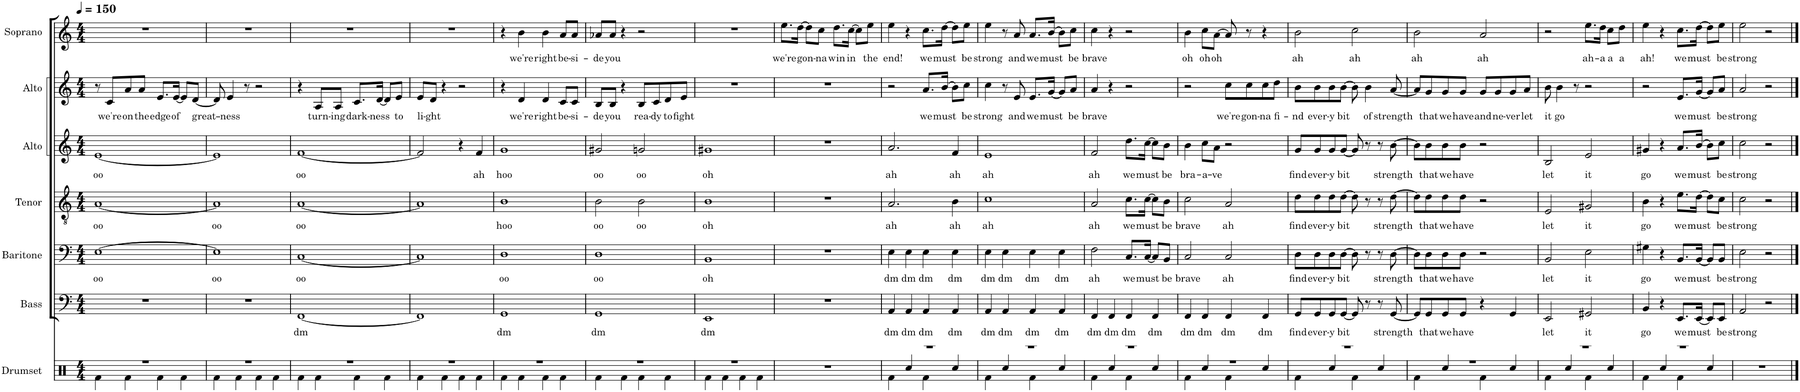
**kern	**kern	**text	**kern	**text	**kern	**text	**kern	**text	**kern	**text	**kern	**text
*part7	*part6	*part6	*part5	*part5	*part4	*part4	*part3	*part3	*part2	*part2	*part1	*part1
*staff7	*staff6	*staff6	*staff5	*staff5	*staff4	*staff4	*staff3	*staff3	*staff2	*staff2	*staff1	*staff1
*I"Drumset	*I"Bass	*	*I"Baritone	*	*I"Tenor	*	*I"Alto	*	*I"Alto	*	*I"Soprano	*
*I'D. Set	*I'B.	*	*I'Bar.	*	*I'T.	*	*I'A.	*	*I'A.	*	*I'S.	*
*clefX	*clefF4	*	*clefF4	*	*clefGv2	*	*clefG2	*	*clefG2	*	*clefG2	*
*k[]	*k[]	*	*k[]	*	*k[]	*	*k[]	*	*k[]	*	*k[]	*
*M4/4	*M4/4	*	*M4/4	*	*M4/4	*	*M4/4	*	*M4/4	*	*M4/4	*
*MM150	*MM150	*	*MM150	*	*MM150	*	*MM150	*	*MM150	*	*MM150	*
=1	=1	=1	=1	=1	=1	=1	=1	=1	=1	=1	=1	=1
*^	*	*	*	*	*	*	*	*	*	*	*	*
!	!	!	!	!	!LO:LY:b	!	!LO:LY:b	!	!LO:LY:b	!	!	!	!
1r	4Rf\	1r	.	[1E	oo	[1A	oo	[1e	oo	8r	.	1r	.
!	!	!	!	!	!	!	!	!	!	!	!LO:LY:b	!	!
.	.	.	.	.	.	.	.	.	.	8c/L	we're	.	.
!	!	!	!	!	!	!	!	!	!	!	!LO:LY:b	!	!
.	4Rf\	.	.	.	.	.	.	.	.	8a/	on	.	.
!	!	!	!	!	!	!	!	!	!	!	!LO:LY:b	!	!
.	.	.	.	.	.	.	.	.	.	8a/J	the	.	.
!	!	!	!	!	!	!	!	!	!	!	!LO:LY:b	!	!
.	4Rf\	.	.	.	.	.	.	.	.	8.e/L	edge	.	.
!	!	!	!	!	!	!	!	!	!	!	!LO:LY:b	!	!
.	.	.	.	.	.	.	.	.	.	[16e/Jk	of	.	.
.	4Rf\	.	.	.	.	.	.	.	.	8e/L]	.	.	.
!	!	!	!	!	!	!	!	!	!	!	!LO:LY:b	!	!
.	.	.	.	.	.	.	.	.	.	[8d/J	great-	.	.
=2	=2	=2	=2	=2	=2	=2	=2	=2	=2	=2	=2	=2	=2
!	!	!	!	!	!LO:LY:b	!	!LO:LY:b	!	!	!	!	!	!
1r	4Rf\	1r	.	1E]	oo	1A]	oo	1e]	.	8d/]	.	1r	.
!	!	!	!	!	!	!	!	!	!	!	!LO:LY:b	!	!
.	.	.	.	.	.	.	.	.	.	4e/	-ness	.	.
.	4Rf\	.	.	.	.	.	.	.	.	.	.	.	.
.	.	.	.	.	.	.	.	.	.	8r	.	.	.
.	4Rf\	.	.	.	.	.	.	.	.	2r	.	.	.
.	4Rf\	.	.	.	.	.	.	.	.	.	.	.	.
=3	=3	=3	=3	=3	=3	=3	=3	=3	=3	=3	=3	=3	=3
!	!	!	!LO:LY:b	!	!LO:LY:b	!	!LO:LY:b	!	!LO:LY:b	!	!	!	!
1r	4Rf\	[1FF	dm	[1C	oo	[1A	oo	[1f	oo	4r	.	1r	.
!	!	!	!	!	!	!	!	!	!	!	!LO:LY:b	!	!
.	4Rf\	.	.	.	.	.	.	.	.	8A/L	turn-	.	.
!	!	!	!	!	!	!	!	!	!	!	!LO:LY:b	!	!
.	.	.	.	.	.	.	.	.	.	8A/J	-ing	.	.
!	!	!	!	!	!	!	!	!	!	!	!LO:LY:b	!	!
.	4Rf\	.	.	.	.	.	.	.	.	8.c/L	dark-	.	.
!	!	!	!	!	!	!	!	!	!	!	!LO:LY:b	!	!
.	.	.	.	.	.	.	.	.	.	[16d/Jk	-ness	.	.
.	4Rf\	.	.	.	.	.	.	.	.	8d/L]	.	.	.
!	!	!	!	!	!	!	!	!	!	!	!LO:LY:b	!	!
.	.	.	.	.	.	.	.	.	.	8e/J	to	.	.
=4	=4	=4	=4	=4	=4	=4	=4	=4	=4	=4	=4	=4	=4
!	!	!	!	!	!	!	!	!	!	!	!LO:LY:b	!	!
1r	4Rf\	1FF]	.	1C]	.	1A]	.	2f/]	.	8e/L	li-	1r	.
!	!	!	!	!	!	!	!	!	!	!	!LO:LY:b	!	!
.	.	.	.	.	.	.	.	.	.	8d/J	-ght	.	.
.	4Rf\	.	.	.	.	.	.	.	.	4r	.	.	.
.	4Rf\	.	.	.	.	.	.	4r	.	2r	.	.	.
!	!	!	!	!	!	!	!	!	!LO:LY:b	!	!	!	!
.	4Rf\	.	.	.	.	.	.	4f/	ah	.	.	.	.
=5	=5	=5	=5	=5	=5	=5	=5	=5	=5	=5	=5	=5	=5
!	!	!	!LO:LY:b	!	!LO:LY:b	!	!LO:LY:b	!	!LO:LY:b	!	!	!	!
1r	4Rf\	1GG	dm	1D	oo	1B	hoo	1g	hoo	4r	.	4r	.
!	!	!	!	!	!	!	!	!	!	!	!LO:LY:b	!	!LO:LY:b
.	4Rf\	.	.	.	.	.	.	.	.	4d/	we're	4b\	we're
!	!	!	!	!	!	!	!	!	!	!	!LO:LY:b	!	!LO:LY:b
.	4Rf\	.	.	.	.	.	.	.	.	4d/	right	4b\	right
!	!	!	!	!	!	!	!	!	!	!	!LO:LY:b	!	!LO:LY:b
.	4Rf\	.	.	.	.	.	.	.	.	8c/L	be-	8a/L	be-
!	!	!	!	!	!	!	!	!	!	!	!LO:LY:b	!	!LO:LY:b
.	.	.	.	.	.	.	.	.	.	8c/J	-si-	8a/J	-si-
=6	=6	=6	=6	=6	=6	=6	=6	=6	=6	=6	=6	=6	=6
!	!	!	!LO:LY:b	!	!LO:LY:b	!	!LO:LY:b	!	!LO:LY:b	!	!LO:LY:b	!	!LO:LY:b
1r	4Rf\	1GG	dm	1D	oo	2B\	oo	2g#X/	oo	8B/L	-de	8a-X/L	-de
!	!	!	!	!	!	!	!	!	!	!	!LO:LY:b	!	!LO:LY:b
.	.	.	.	.	.	.	.	.	.	8B/J	you	8a-/J	you
.	4Rf\	.	.	.	.	.	.	.	.	4r	.	4r	.
!	!	!	!	!	!	!	!LO:LY:b	!	!LO:LY:b	!	!LO:LY:b	!	!
.	4Rf\	.	.	.	.	2B\	oo	2gn/	oo	8B/L	rea-	2r	.
!	!	!	!	!	!	!	!	!	!	!	!LO:LY:b	!	!
.	.	.	.	.	.	.	.	.	.	8c/	-dy	.	.
!	!	!	!	!	!	!	!	!	!	!	!LO:LY:b	!	!
.	4Rf\	.	.	.	.	.	.	.	.	8d/	to	.	.
!	!	!	!	!	!	!	!	!	!	!	!LO:LY:b	!	!
.	.	.	.	.	.	.	.	.	.	8e/J	fight	.	.
=7	=7	=7	=7	=7	=7	=7	=7	=7	=7	=7	=7	=7	=7
!	!	!	!LO:LY:b	!	!LO:LY:b	!	!LO:LY:b	!	!LO:LY:b	!	!	!	!
1r	4Rf\	1EE	dm	1BB	oh	1B	oh	1g#X	oh	1r	.	1r	.
.	4Rf\	.	.	.	.	.	.	.	.	.	.	.	.
.	4Rf\	.	.	.	.	.	.	.	.	.	.	.	.
.	4Rf\	.	.	.	.	.	.	.	.	.	.	.	.
=8	=8	=8	=8	=8	=8	=8	=8	=8	=8	=8	=8	=8	=8
!	!	!	!	!	!	!	!	!	!	!	!	!	!LO:LY:b
*v	*v	*	*	*	*	*	*	*	*	*	*	*	*
1r	1r	.	1r	.	1r	.	1r	.	1r	.	8.ee\L	we're
!	!	!	!	!	!	!	!	!	!	!	!	!LO:LY:b
.	.	.	.	.	.	.	.	.	.	.	[16dd\Jk	gon-
.	.	.	.	.	.	.	.	.	.	.	8dd\L]	.
!	!	!	!	!	!	!	!	!	!	!	!	!LO:LY:b
.	.	.	.	.	.	.	.	.	.	.	8cc\J	-na
!	!	!	!	!	!	!	!	!	!	!	!	!LO:LY:b
.	.	.	.	.	.	.	.	.	.	.	8.dd\L	win
!	!	!	!	!	!	!	!	!	!	!	!	!LO:LY:b
.	.	.	.	.	.	.	.	.	.	.	[16cc\Jk	in
.	.	.	.	.	.	.	.	.	.	.	8cc\L]	.
!	!	!	!	!	!	!	!	!	!	!	!	!LO:LY:b
.	.	.	.	.	.	.	.	.	.	.	8ee\J	the
=9	=9	=9	=9	=9	=9	=9	=9	=9	=9	=9	=9	=9
*^	*	*	*	*	*	*	*	*	*	*	*	*
!	!	!	!LO:LY:b	!	!LO:LY:b	!	!LO:LY:b	!	!LO:LY:b	!	!	!	!LO:LY:b
1r	4Rf\	4AA/	dm	4E\	dm	2.A/	ah	2.a/	ah	2r	.	4ee\	end!
!	!	!	!LO:LY:b	!	!LO:LY:b	!	!	!	!	!	!	!	!
.	4Rcc/	4AA/	dm	4E\	dm	.	.	.	.	.	.	4r	.
!	!	!	!LO:LY:b	!	!LO:LY:b	!	!	!	!	!	!LO:LY:b	!	!LO:LY:b
.	4Rf\	4AA/	dm	4E\	dm	.	.	.	.	8.a/L	we	8.cc\L	we
!	!	!	!	!	!	!	!	!	!	!	!LO:LY:b	!	!LO:LY:b
.	.	.	.	.	.	.	.	.	.	[16b/Jk	must	[16dd\Jk	must
!	!	!	!LO:LY:b	!	!LO:LY:b	!	!LO:LY:b	!	!LO:LY:b	!	!	!	!
.	4Rcc/	4AA/	dm	4E\	dm	4B\	ah	4f/	ah	8b\L]	.	8dd\L]	.
!	!	!	!	!	!	!	!	!	!	!	!LO:LY:b	!	!LO:LY:b
.	.	.	.	.	.	.	.	.	.	8cc\J	be	8ee\J	be
=10	=10	=10	=10	=10	=10	=10	=10	=10	=10	=10	=10	=10	=10
!	!	!	!LO:LY:b	!	!LO:LY:b	!	!LO:LY:b	!	!LO:LY:b	!	!LO:LY:b	!	!LO:LY:b
1r	4Rf\	4AA/	dm	4E\	dm	1c	ah	1e	ah	4cc\	strong	4ee\	strong
!	!	!	!LO:LY:b	!	!LO:LY:b	!	!	!	!	!	!	!	!
.	4Rcc/	4AA/	dm	4E\	dm	.	.	.	.	8r	.	8r	.
!	!	!	!	!	!	!	!	!	!	!	!LO:LY:b	!	!LO:LY:b
.	.	.	.	.	.	.	.	.	.	8e/	and	8a/	and
!	!	!	!LO:LY:b	!	!LO:LY:b	!	!	!	!	!	!LO:LY:b	!	!LO:LY:b
.	4Rf\	4AA/	dm	4E\	dm	.	.	.	.	8.e/L	we	8.a/L	we
!	!	!	!	!	!	!	!	!	!	!	!LO:LY:b	!	!LO:LY:b
.	.	.	.	.	.	.	.	.	.	[16g/Jk	must	[16b/Jk	must
!	!	!	!LO:LY:b	!	!LO:LY:b	!	!	!	!	!	!	!	!
.	4Rcc/	4AA/	dm	4E\	dm	.	.	.	.	8g/L]	.	8b\L]	.
!	!	!	!	!	!	!	!	!	!	!	!LO:LY:b	!	!LO:LY:b
.	.	.	.	.	.	.	.	.	.	8a/J	be	8cc\J	be
=11	=11	=11	=11	=11	=11	=11	=11	=11	=11	=11	=11	=11	=11
!	!	!	!LO:LY:b	!	!LO:LY:b	!	!LO:LY:b	!	!LO:LY:b	!	!LO:LY:b	!	!LO:LY:b
1r	4Rf\	4FF/	dm	2F\	ah	2A/	ah	2f/	ah	4a/	brave	4cc\	brave
!	!	!	!LO:LY:b	!	!	!	!	!	!	!	!	!	!
.	4Rcc/	4FF/	dm	.	.	.	.	.	.	4r	.	4r	.
!	!	!	!LO:LY:b	!	!LO:LY:b	!	!LO:LY:b	!	!LO:LY:b	!	!	!	!
.	4Rf\	4FF/	dm	8.C/L	we	8.c\L	we	8.dd\L	we	2r	.	2r	.
!	!	!	!	!	!LO:LY:b	!	!LO:LY:b	!	!LO:LY:b	!	!	!	!
.	.	.	.	[16C/Jk	must	[16c\Jk	must	[16cc\Jk	must	.	.	.	.
!	!	!	!LO:LY:b	!	!	!	!	!	!	!	!	!	!
.	4Rcc/	4FF/	dm	8C/L]	.	8c\L]	.	8cc\L]	.	.	.	.	.
!	!	!	!	!	!LO:LY:b	!	!LO:LY:b	!	!LO:LY:b	!	!	!	!
.	.	.	.	8BB/J	be	8B\J	be	8b\J	be	.	.	.	.
=12	=12	=12	=12	=12	=12	=12	=12	=12	=12	=12	=12	=12	=12
!	!	!	!LO:LY:b	!	!LO:LY:b	!	!LO:LY:b	!	!LO:LY:b	!	!	!	!LO:LY:b
1r	4Rf\	4FF/	dm	2C/	brave	2c\	brave	4b\	bra-	2r	.	4b\	oh
!	!	!	!LO:LY:b	!	!	!	!	!	!LO:LY:b	!	!	!	!LO:LY:b
.	4Rcc/	4FF/	dm	.	.	.	.	8cc\L	-a-	.	.	8cc\L	oh
!	!	!	!	!	!	!	!	!	!LO:LY:b	!	!	!	!LO:LY:b
.	.	.	.	.	.	.	.	8a\J	-ve	.	.	[8a\J	oh
!	!	!	!LO:LY:b	!	!LO:LY:b	!	!LO:LY:b	!	!	!	!LO:LY:b	!	!
.	4Rf\	4FF/	dm	2C/	ah	2A/	ah	2r	.	8cc\L	we're	8a/]	.
!	!	!	!	!	!	!	!	!	!	!	!LO:LY:b	!	!
.	.	.	.	.	.	.	.	.	.	8cc\	gon-	8r	.
!	!	!	!LO:LY:b	!	!	!	!	!	!	!	!LO:LY:b	!	!
.	4Rcc/	4FF/	dm	.	.	.	.	.	.	8cc\	-na	4r	.
!	!	!	!	!	!	!	!	!	!	!	!LO:LY:b	!	!
.	.	.	.	.	.	.	.	.	.	8dd\J	fi-	.	.
=13	=13	=13	=13	=13	=13	=13	=13	=13	=13	=13	=13	=13	=13
!	!	!	!LO:LY:b	!	!LO:LY:b	!	!LO:LY:b	!	!LO:LY:b	!	!LO:LY:b	!	!LO:LY:b
1r	4Rf\	8GG/L	-find	8D\L	find	8d\L	find	8g/L	-find	8b\L	-nd	2b\	ah
!	!	!	!LO:LY:b	!	!LO:LY:b	!	!LO:LY:b	!	!LO:LY:b	!	!LO:LY:b	!	!
.	.	8GG/	ever-	8D\	ever-	8d\	ever-	8g/	ever-	8b\	ever-	.	.
!	!	!	!LO:LY:b	!	!LO:LY:b	!	!LO:LY:b	!	!LO:LY:b	!	!LO:LY:b	!	!
.	4Rcc/	8GG/	-y	8D\	-y	8d\	-y	8g/	-y	8b\	-y	.	.
!	!	!	!LO:LY:b	!	!LO:LY:b	!	!LO:LY:b	!	!LO:LY:b	!	!LO:LY:b	!	!
.	.	[8GG/J	bit	[8D\J	bit	[8d\J	bit	[8g/J	bit	[8b\J	bit	.	.
!	!	!	!	!	!	!	!	!	!	!	!	!	!LO:LY:b
.	4Rf\	8GG/]	.	8D\]	.	8d\]	.	8g/]	.	8b\]	.	2cc\	ah
!	!	!	!	!	!	!	!	!	!	!	!LO:LY:b	!	!
.	.	8r	.	8r	.	8r	.	8r	.	4b\	of	.	.
.	4Rcc/	8r	.	8r	.	8r	.	8r	.	.	.	.	.
!	!	!	!LO:LY:b	!	!LO:LY:b	!	!LO:LY:b	!	!LO:LY:b	!	!LO:LY:b	!	!
.	.	[8GG/	strength	[8D\	strength	[8d\	strength	[8b\	strength	[8a/	strength	.	.
=14	=14	=14	=14	=14	=14	=14	=14	=14	=14	=14	=14	=14	=14
!	!	!	!	!	!	!	!	!	!	!	!	!	!LO:LY:b
1r	4Rf\	8GG/L]	.	8D\L]	.	8d\L]	.	8b\L]	.	8a/L]	.	2b\	ah
!	!	!	!LO:LY:b	!	!LO:LY:b	!	!LO:LY:b	!	!LO:LY:b	!	!LO:LY:b	!	!
.	.	8GG/	that	8D\	that	8d\	that	8b\	that	8g/	that	.	.
!	!	!	!LO:LY:b	!	!LO:LY:b	!	!LO:LY:b	!	!LO:LY:b	!	!LO:LY:b	!	!
.	4Rcc/	8GG/	we	8D\	we	8d\	we	8b\	we	8g/	we	.	.
!	!	!	!LO:LY:b	!	!LO:LY:b	!	!LO:LY:b	!	!LO:LY:b	!	!LO:LY:b	!	!
.	.	8GG/J	have	8D\J	have	8d\J	have	8b\J	have	8g/J	have	.	.
!	!	!	!	!	!	!	!	!	!	!	!LO:LY:b	!	!LO:LY:b
.	4Rf\	4r	.	2r	.	2r	.	2r	.	8g/L	and	2a/	ah
!	!	!	!	!	!	!	!	!	!	!	!LO:LY:b	!	!
.	.	.	.	.	.	.	.	.	.	8g/	ne-	.	.
!	!	!	!	!	!	!	!	!	!	!	!LO:LY:b	!	!
.	4Rcc/	4GG/	.	.	.	.	.	.	.	8g/	-ver	.	.
!	!	!	!	!	!	!	!	!	!	!	!LO:LY:b	!	!
.	.	.	.	.	.	.	.	.	.	8a/J	let	.	.
=15	=15	=15	=15	=15	=15	=15	=15	=15	=15	=15	=15	=15	=15
!	!	!	!LO:LY:b	!	!LO:LY:b	!	!LO:LY:b	!	!LO:LY:b	!	!LO:LY:b	!	!
1r	4Rf\	2EE/	let	2BB/	let	2E/	let	2B/	let	8b\	it	2r	.
!	!	!	!	!	!	!	!	!	!	!	!LO:LY:b	!	!
.	.	.	.	.	.	.	.	.	.	4b\	go	.	.
.	4Rcc/	.	.	.	.	.	.	.	.	.	.	.	.
.	.	.	.	.	.	.	.	.	.	8r	.	.	.
!	!	!	!LO:LY:b	!	!LO:LY:b	!	!LO:LY:b	!	!LO:LY:b	!	!	!	!LO:LY:b
.	4Rf\	2GG#X/	it	2E\	it	2G#X/	it	2e/	it	2r	.	8.ee\L	ah-
!	!	!	!	!	!	!	!	!	!	!	!	!	!LO:LY:b
.	.	.	.	.	.	.	.	.	.	.	.	16dd\Jk	-a
!	!	!	!	!	!	!	!	!	!	!	!	!	!LO:LY:b
.	4Rcc/	.	.	.	.	.	.	.	.	.	.	8cc\L	a
!	!	!	!	!	!	!	!	!	!	!	!	!	!LO:LY:b
.	.	.	.	.	.	.	.	.	.	.	.	8dd\J	a
=16	=16	=16	=16	=16	=16	=16	=16	=16	=16	=16	=16	=16	=16
!	!	!	!LO:LY:b	!	!LO:LY:b	!	!LO:LY:b	!	!LO:LY:b	!	!	!	!LO:LY:b
1r	4Rf\	4BB/	go	4G#X\	go	4B\	go	4g#X/	go	2r	.	4ee\	ah!
.	4Rcc/	4r	.	4r	.	4r	.	4r	.	.	.	4r	.
!	!	!	!LO:LY:b	!	!LO:LY:b	!	!LO:LY:b	!	!LO:LY:b	!	!LO:LY:b	!	!LO:LY:b
.	4Rf\	8.EE/L	we	8.BB/L	we	8.e\L	we	8.a/L	we	8.e/L	we	8.cc\L	we
!	!	!	!LO:LY:b	!	!LO:LY:b	!	!LO:LY:b	!	!LO:LY:b	!	!LO:LY:b	!	!LO:LY:b
.	.	[16EE/Jk	must	[16BB/Jk	must	[16d\Jk	must	[16b/Jk	must	[16g/Jk	must	[16dd\Jk	must
.	4Rcc/	8EE/L]	.	8BB/L]	.	8d\L]	.	8b\L]	.	8g/L]	.	8dd\L]	.
!	!	!	!LO:LY:b	!	!LO:LY:b	!	!LO:LY:b	!	!LO:LY:b	!	!LO:LY:b	!	!LO:LY:b
.	.	8EE/J	be	8BB/J	be	8c\J	be	8cc\J	be	8a/J	be	8ee\J	be
*v	*v	*	*	*	*	*	*	*	*	*	*	*	*
=17	=17	=17	=17	=17	=17	=17	=17	=17	=17	=17	=17	=17
!	!	!LO:LY:b	!	!LO:LY:b	!	!LO:LY:b	!	!LO:LY:b	!	!LO:LY:b	!	!LO:LY:b
1r	2AA/	strong	2E\	strong	2c\	strong	2cc\	strong	2a/	strong	2ee\	strong
.	2r	.	2r	.	2r	.	2r	.	2r	.	2r	.
==	==	==	==	==	==	==	==	==	==	==	==	==
*-	*-	*-	*-	*-	*-	*-	*-	*-	*-	*-	*-	*-
